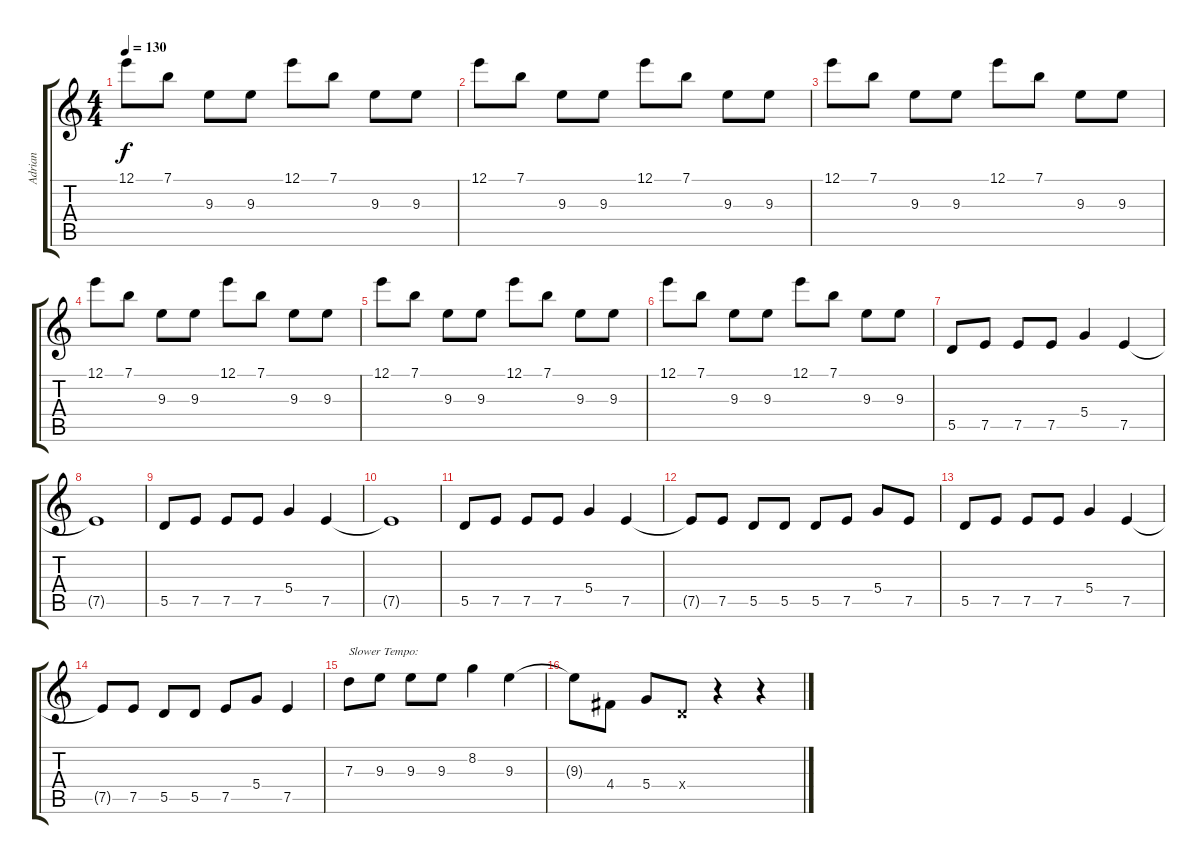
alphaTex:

\track ("Adrian" "Adrian") {instrument distortionguitar}
\staff {score tabs}
\tuning (E4 B3 G3 D3 A2 E2) {hide}
\ts (4 4)
\tempo 130
\clef g2
\ks c
12.1.8{dy f} 7.1.8 9.3.8 9.3.8 12.1.8 7.1.8 9.3.8 9.3.8 |
12.1.8 7.1.8 9.3.8 9.3.8 12.1.8 7.1.8 9.3.8 9.3.8 |
12.1.8 7.1.8 9.3.8 9.3.8 12.1.8 7.1.8 9.3.8 9.3.8 |
12.1.8 7.1.8 9.3.8 9.3.8 12.1.8 7.1.8 9.3.8 9.3.8 |
12.1.8 7.1.8 9.3.8 9.3.8 12.1.8 7.1.8 9.3.8 9.3.8 |
12.1.8 7.1.8 9.3.8 9.3.8 12.1.8 7.1.8 9.3.8 9.3.8 |
5.5.8 7.5.8 7.5.8 7.5.8 5.4.4 7.5.4 |
7.5{t}.1 |
5.5.8 7.5.8 7.5.8 7.5.8 5.4.4 7.5.4 |
7.5{t}.1 |
5.5.8 7.5.8 7.5.8 7.5.8 5.4.4 7.5.4 |
7.5{t}.8 7.5.8 5.5.8 5.5.8 5.5.8 7.5.8 5.4.8 7.5.8 |
5.5.8 7.5.8 7.5.8 7.5.8 5.4.4 7.5.4 |
7.5{t}.8 7.5.8 5.5.8 5.5.8 7.5.8 5.4.8 7.5.4 |
7.3.8{txt "Slower Tempo:" volume 12 instrument distortionguitar} 9.3.8 9.3.8 9.3.8 8.2.4 9.3.4 |
9.3{t}.8 4.4.8 5.4.8 0.4{x}.8 r.4 r.4
